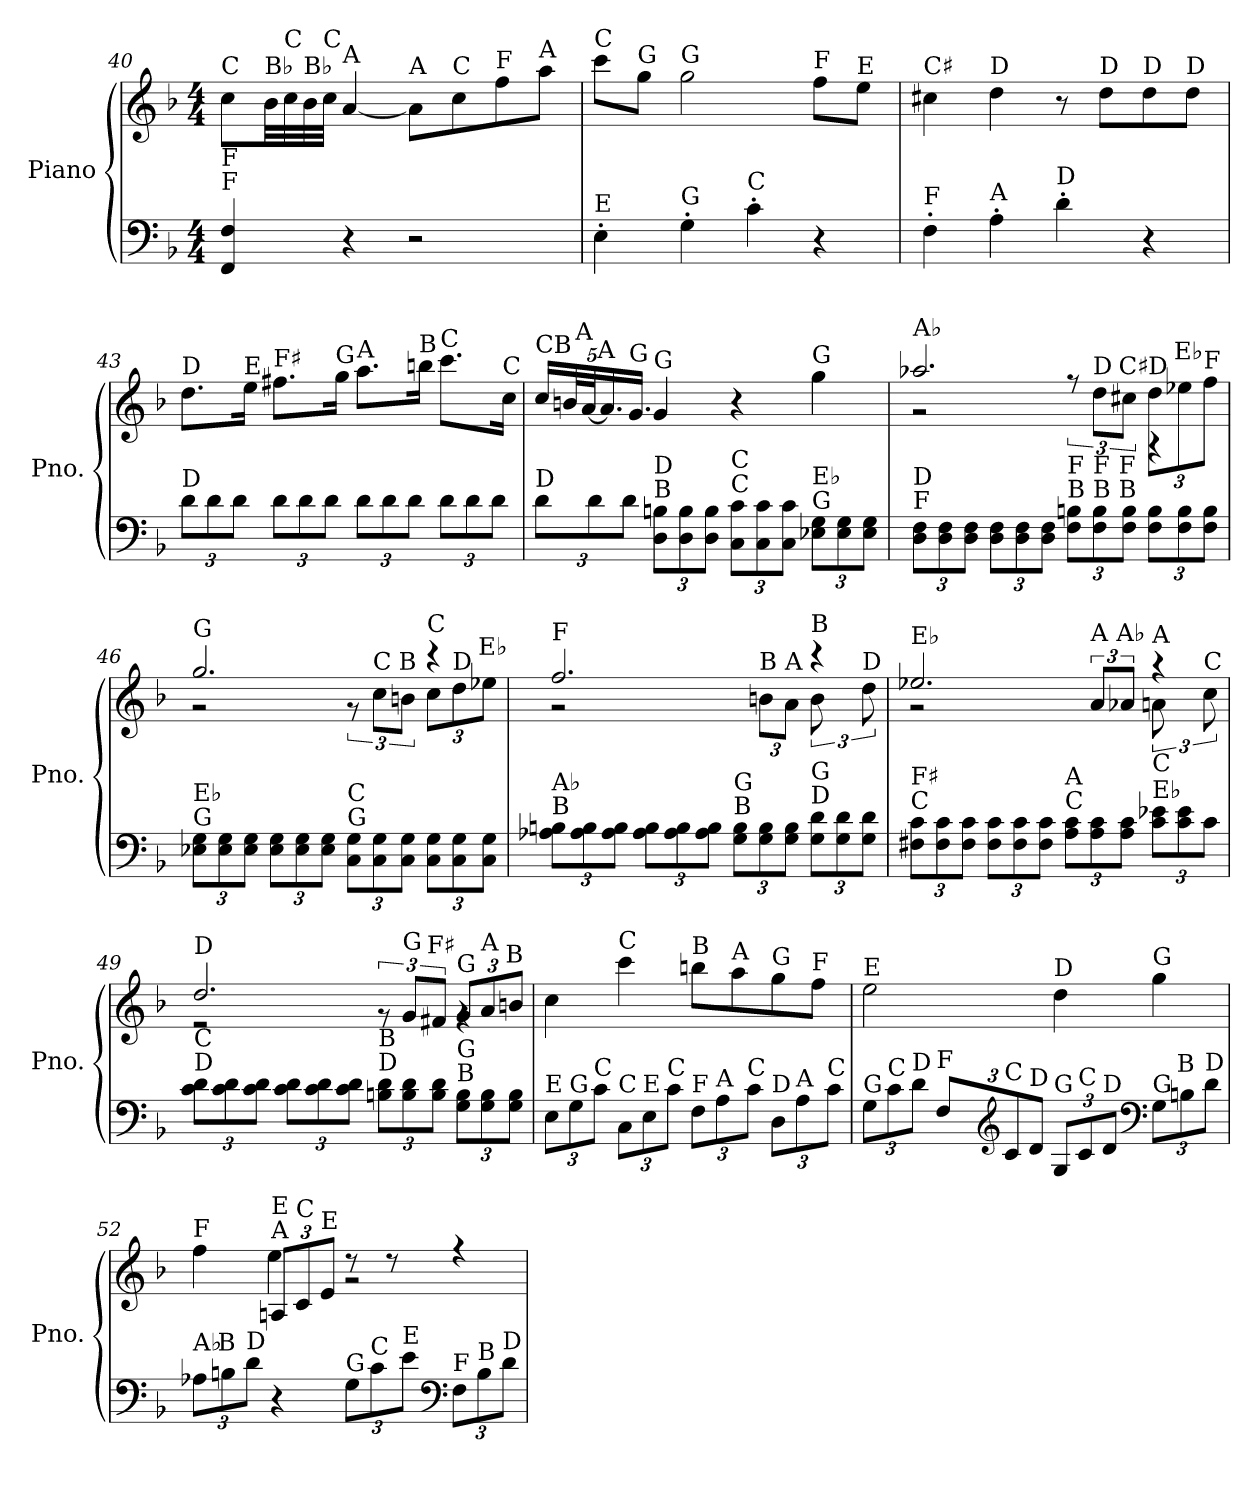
**kern	**kern
*part1	*part1
*staff2	*staff1
*I"Piano	*
*I'Pno.	*
*clefF4	*clefG2
*k[b-]	*k[b-]
*M4/4	*M4/4
=40	=40
!	!LO:TX:a:t=C
!LO:TX:a:t=F	!
!LO:TX:a:t=F	!
4FF/ 4F/	8cc\L
!	!LO:TX:a:t=B♭
.	32b-\LL
!	!LO:TX:a:t=C
.	32cc\
!	!LO:TX:a:t=B♭
.	32b-\
!	!LO:TX:a:t=C
.	32cc\JJJ
!	!LO:TX:a:t=A
4r	[4a/
!	!LO:TX:a:t=A
2r	8a\L]
!	!LO:TX:a:t=C
.	8cc\
!	!LO:TX:a:t=F
.	8ff\
!	!LO:TX:a:t=A
.	8aa\J
!!LO:LB:g=z
=41	=41
!	!LO:TX:a:t=C
!LO:TX:a:t=E	!
4E'\	8ccc\L
!	!LO:TX:a:t=G
.	8gg\J
!	!LO:TX:a:t=G
!LO:TX:a:t=G	!
4G'\	2gg\
!LO:TX:a:t=C	!
4c'\	.
!	!LO:TX:a:t=F
4r	8ff\L
!	!LO:TX:a:t=E
.	8ee\J
=42	=42
!	!LO:TX:a:t=C♯
!LO:TX:a:t=F	!
4F'\	4cc#X\
!	!LO:TX:a:t=D
!LO:TX:a:t=A	!
4A'\	4dd\
!LO:TX:a:t=D	!
4d'\	8r
!	!LO:TX:a:t=D
.	8dd\L
!	!LO:TX:a:t=D
4r	8dd\
!	!LO:TX:a:t=D
.	8dd\J
=43	=43
*Xbrackettup	*
!	!LO:TX:a:t=D
!LO:TX:a:t=D	!
12d\L	8.dd\L
12d\	.
12d\J	.
!	!LO:TX:a:t=E
.	16ee\Jk
!	!LO:TX:a:t=F♯
12d\L	8.ff#X\L
12d\	.
12d\J	.
!	!LO:TX:a:t=G
.	16gg\Jk
!	!LO:TX:a:t=A
12d\L	8.aa\L
12d\	.
12d\J	.
!	!LO:TX:a:t=B
.	16bbn\Jk
!	!LO:TX:a:t=C
12d\L	8.ccc\L
12d\	.
12d\J	.
!	!LO:TX:a:t=C
.	16cc\Jk
!!LO:PB:g=z
=44	=44
*	*Xbrackettup
!	!LO:TX:a:t=C
!LO:TX:a:t=D	!
12d\L	20cc/LL
!	!LO:TX:a:t=B
.	40bn/L
!	!LO:TX:a:t=A
.	[40a/J
12d\	.
!	!LO:TX:a:t=A
.	20.a/]
12d\J	.
!	!LO:TX:a:t=G
.	20.g/JJ
!	!LO:TX:a:t=G
!LO:TX:a:t=B	!
!LO:TX:a:t=D	!
12D\ 12Bn\L	4g/
12D\ 12B\	.
12D\ 12B\J	.
!LO:TX:a:t=C	!
!LO:TX:a:t=C	!
12C\ 12c\L	4r
12C\ 12c\	.
12C\ 12c\J	.
!	!LO:TX:a:t=G
!LO:TX:a:t=G	!
!LO:TX:a:t=E♭	!
12E-X\ 12G\L	4gg\
12E-\ 12G\	.
12E-\ 12G\J	.
=45	=45
*	*^
!	!LO:TX:a:t=A♭	!
!LO:TX:a:t=F	!	!
!LO:TX:a:t=D	!	!
12D\ 12F\L	2.aa-X/	2r
12D\ 12F\	.	.
12D\ 12F\J	.	.
12D\ 12F\L	.	.
12D\ 12F\	.	.
12D\ 12F\J	.	.
*	*	*brackettup
!LO:TX:a:t=B	!	!
!LO:TX:a:t=F	!	!
12F\ 12Bn\L	.	12rff
!	!	!LO:TX:a:t=D
!LO:TX:a:t=B	!	!
!LO:TX:a:t=F	!	!
12F\ 12B\	.	12dd\L
!	!	!LO:TX:a:t=C♯
!LO:TX:a:t=B	!	!
!LO:TX:a:t=F	!	!
12F\ 12B\J	.	12cc#X\J
*	*	*Xbrackettup
!	!LO:TX:a:t=D	!
12F\ 12B\L	4rA	12dd\L
!	!	!LO:TX:a:t=E♭
12F\ 12B\	.	12ee-X\
!	!	!LO:TX:a:t=F
12F\ 12B\J	.	12ff\J
=46	=46	=46
!	!LO:TX:a:t=G	!
!LO:TX:a:t=G	!	!
!LO:TX:a:t=E♭	!	!
12E-X\ 12G\L	2.gg/	2r
12E-\ 12G\	.	.
12E-\ 12G\J	.	.
12E-\ 12G\L	.	.
12E-\ 12G\	.	.
12E-\ 12G\J	.	.
*	*	*brackettup
!LO:TX:a:t=G	!	!
!LO:TX:a:t=C	!	!
12C\ 12G\L	.	12r
!	!	!LO:TX:a:t=C
12C\ 12G\	.	12cc\L
!	!	!LO:TX:a:t=B
12C\ 12G\J	.	12bn\J
*	*	*Xbrackettup
!	!LO:TX:a:t=C	!
12C\ 12G\L	4r	12cc\L
!	!	!LO:TX:a:t=D
12C\ 12G\	.	12dd\
!	!	!LO:TX:a:t=E♭
12C\ 12G\J	.	12ee-X\J
!!LO:LB:g=z	!!
=47	=47	=47
!	!LO:TX:a:t=F	!
!LO:TX:a:t=B	!	!
!LO:TX:a:t=A♭	!	!
12A-X\ 12Bn\L	2.ff/	2r
12A-\ 12B\	.	.
12A-\ 12B\J	.	.
12A-\ 12B\L	.	.
12A-\ 12B\	.	.
12A-\ 12B\J	.	.
!LO:TX:a:t=B	!	!
!LO:TX:a:t=G	!	!
12G\ 12B\L	.	12ryy
!	!	!LO:TX:a:t=B
12G\ 12B\	.	12bn\L
!	!	!LO:TX:a:t=A
12G\ 12B\J	.	12a\J
*	*	*brackettup
!	!LO:TX:a:t=B	!
!LO:TX:a:t=D	!	!
!LO:TX:a:t=G	!	!
12G\ 12d\L	4r	12b\
12G\ 12d\	.	12ryy
!	!	!LO:TX:a:t=D
12G\ 12d\J	.	12dd\
=48	=48	=48
!	!LO:TX:a:t=E♭	!
!LO:TX:a:t=C	!	!
!LO:TX:a:t=F♯	!	!
12F#X\ 12c\L	2.ee-X/	2r
12F#\ 12c\	.	.
12F#\ 12c\J	.	.
12F#\ 12c\L	.	.
12F#\ 12c\	.	.
12F#\ 12c\J	.	.
!LO:TX:a:t=C	!	!
!LO:TX:a:t=A	!	!
12A\ 12c\L	.	12ryy
*	*	*Xbrackettup
!	!	!LO:TX:a:t=A
12A\ 12c\	.	12a/L
!	!	!LO:TX:a:t=A♭
12A\ 12c\J	.	12a-X/J
*	*	*brackettup
!	!LO:TX:a:t=A	!
!LO:TX:a:t=E♭	!	!
!LO:TX:a:t=C	!	!
12c\ 12e-X\L	4r	12an\
12c\ 12e-\	.	12ryy
!	!	!LO:TX:a:t=C
12c\J	.	12cc\
=49	=49	=49
!	!LO:TX:a:t=D	!
!LO:TX:a:t=D	!	!
!LO:TX:a:t=C	!	!
12c\ 12d\L	2.dd/	2r
12c\ 12d\	.	.
12c\ 12d\J	.	.
12c\ 12d\L	.	.
12c\ 12d\	.	.
12c\ 12d\J	.	.
!LO:TX:a:t=D	!	!
!LO:TX:a:t=B	!	!
12Bn\ 12d\L	.	12r
!	!	!LO:TX:a:t=G
12B\ 12d\	.	12g/L
!	!	!LO:TX:a:t=F♯
12B\ 12d\J	.	12f#X/J
*	*	*Xbrackettup
!	!LO:TX:a:t=G	!
!LO:TX:a:t=B	!	!
!LO:TX:a:t=G	!	!
12G\ 12B\L	4rg	12g/L
!	!	!LO:TX:a:t=A
12G\ 12B\	.	12a/
!	!	!LO:TX:a:t=B
12G\ 12B\J	.	12bn/J
!!LO:LB:g=z
=50	=50	=50
!	!LO:TX:a:t=C	!
!LO:TX:a:t=E	!	!
*	*v	*v
12E\L	4cc\
!LO:TX:a:t=G	!
12G\	.
!LO:TX:a:t=C	!
12c\J	.
!	!LO:TX:a:t=C
!LO:TX:a:t=C	!
12C\L	4ccc\
!LO:TX:a:t=E	!
12E\	.
!LO:TX:a:t=C	!
12c\J	.
!	!LO:TX:a:t=B
!LO:TX:a:t=F	!
12F\L	8bbn\L
!LO:TX:a:t=A	!
12A\	.
!	!LO:TX:a:t=A
.	8aa\
!LO:TX:a:t=C	!
12c\J	.
!	!LO:TX:a:t=G
!LO:TX:a:t=D	!
12D\L	8gg\
!LO:TX:a:t=A	!
12A\	.
!	!LO:TX:a:t=F
.	8ff\J
!LO:TX:a:t=C	!
12c\J	.
=51	=51
!	!LO:TX:a:t=E
!LO:TX:a:t=G	!
12G\L	2ee\
!LO:TX:a:t=C	!
12c\	.
!LO:TX:a:t=D	!
12d\J	.
!LO:TX:a:t=F	!
12F/L	.
*clefG2	*
!LO:TX:a:t=C	!
12c/	.
!LO:TX:a:t=D	!
12d/J	.
!	!LO:TX:a:t=D
!LO:TX:a:t=G	!
12G/L	4dd\
!LO:TX:a:t=C	!
12c/	.
!LO:TX:a:t=D	!
12d/J	.
*clefF4	*
!	!LO:TX:a:t=G
!LO:TX:a:t=G	!
12G\L	4gg\
!LO:TX:a:t=B	!
12Bn\	.
!LO:TX:a:t=D	!
12d\J	.
=52	=52
*	*^
!	!LO:TX:a:t=F	!
!LO:TX:a:t=A♭	!	!
12A-X\L	4ff\	4ryy
!LO:TX:a:t=B	!	!
12Bn\	.	.
!LO:TX:a:t=D	!	!
12d\J	.	.
!	!LO:TX:a:t=A	!
!	!LO:TX:a:t=E	!
4r	12An/L	4ee\
!	!LO:TX:a:t=C	!
.	12c/	.
!	!LO:TX:a:t=E	!
.	12e/J	.
!LO:TX:a:t=G	!	!
12G\L	8r	2r
!LO:TX:a:t=C	!	!
12c\	.	.
.	8r	.
!LO:TX:a:t=E	!	!
12e\J	.	.
*clefF4	*	*
!LO:TX:a:t=F	!	!
12F\L	4r	.
!LO:TX:a:t=B	!	!
12B\	.	.
!LO:TX:a:t=D	!	!
12d\J	.	.
*	*v	*v
=	=
*-	*-
